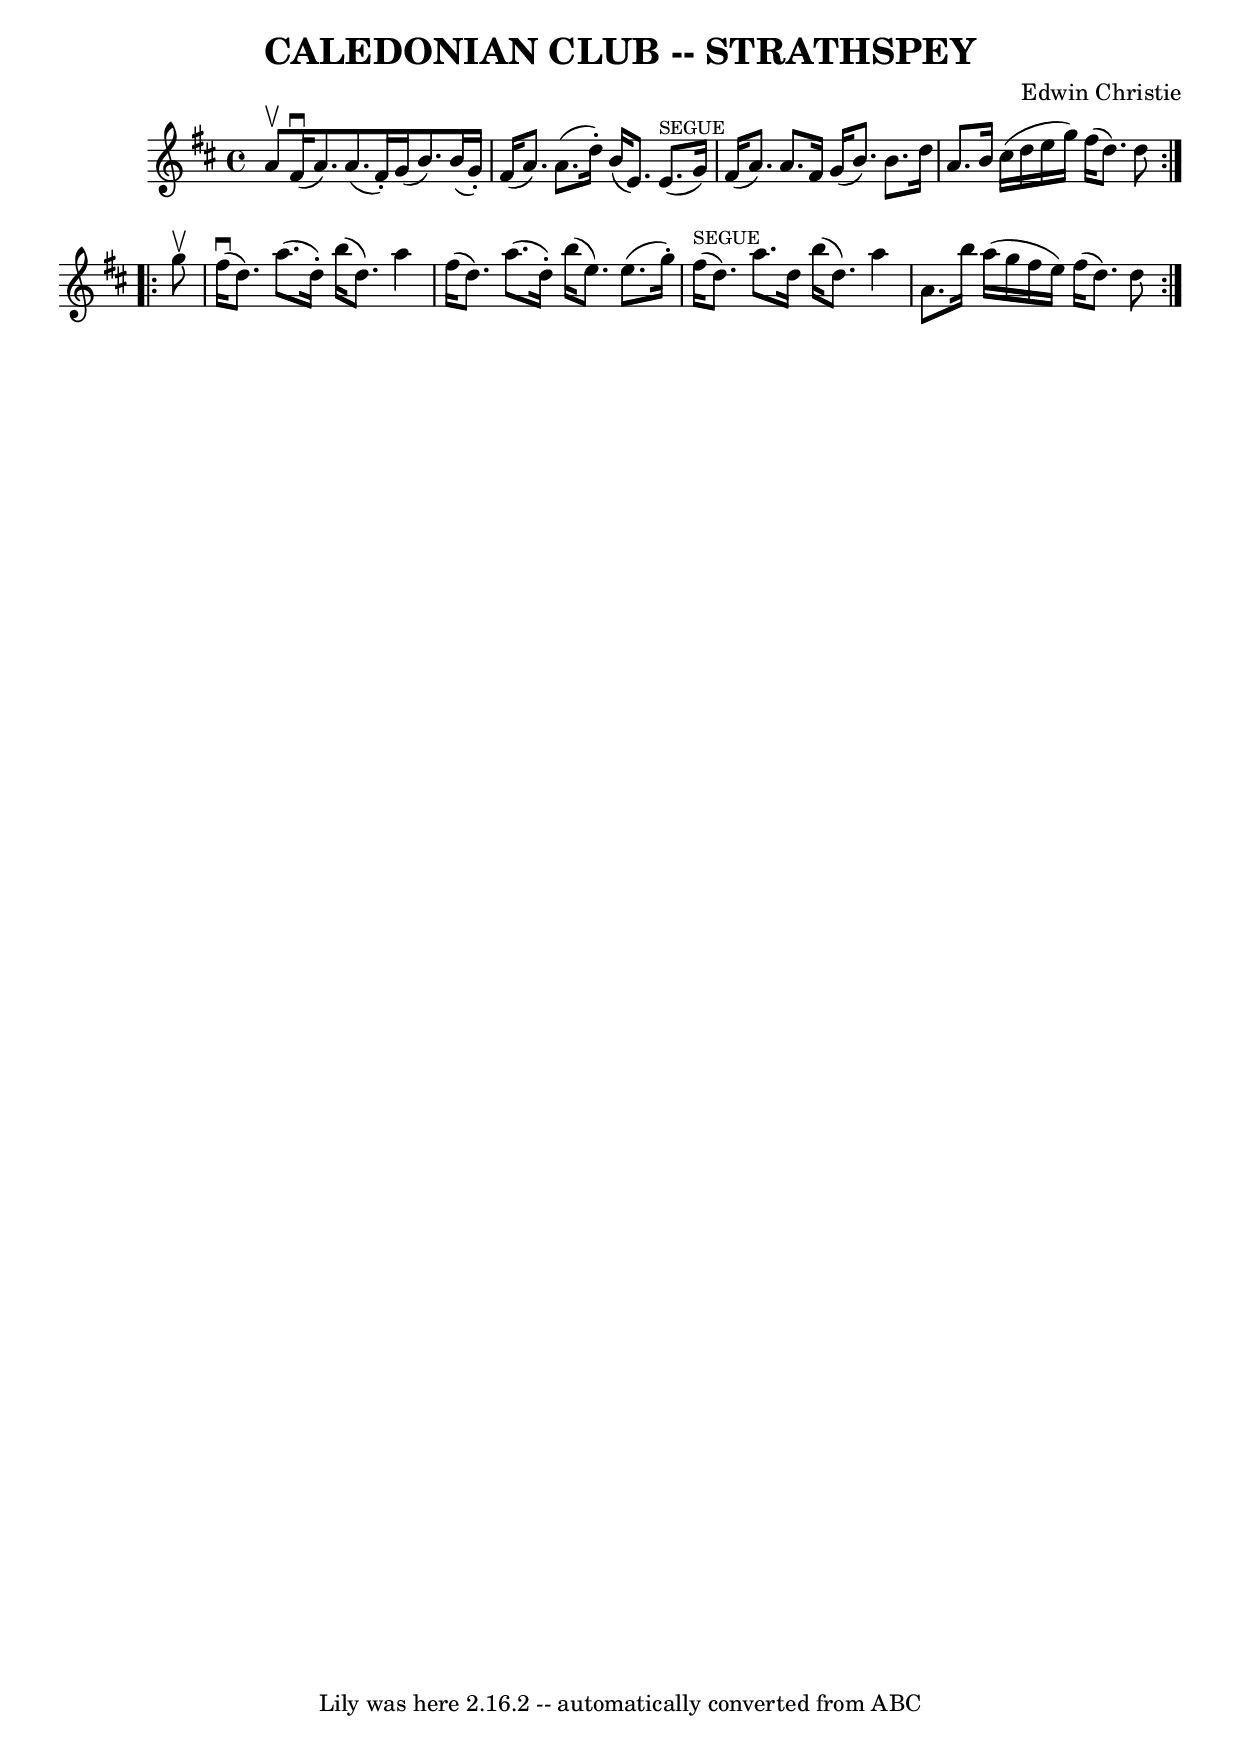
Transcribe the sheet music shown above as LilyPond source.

\version "2.16.2"
\include "Mammoth.ily"
\header {
  %% book = "Ryan's Mammoth Collection of Fiddle Tunes"
 composer = "Edwin Christie"
 crossRefNumber = "1"
 footnotes = ""
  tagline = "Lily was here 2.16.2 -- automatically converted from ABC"
  title = "CALEDONIAN CLUB -- STRATHSPEY"

}
voicedefault =  {



  \repeat volta 2 {

    \override Staff.TimeSignature #'style = #'C
    \time 4/4 
    \key d \major a'8^\upbow        |
 fis'16 (^\downbow a'8.) a'8. (fis'16-.) g'16 (b'8.) b'16 (g'16-.)     |
 fis'16 (a'8.) a'8. (d''16-.) b'16 (e'8.) e'8.^\segue(g'16)        |
 fis'16 (a'8.) a'8. fis'16 g'16 (b'8.) b'8. d''16     |
 a'8. b'16 cis''16 (
 d''16 e''16 g''16) fis''16 (d''8.) d''8    
  }     

  \repeat volta 2 { g''8^\upbow        |
 fis''16 (^\downbow d''8.) a''8. (d''16-.) b''16 (d''8.) a''4    |
 fis''16 ( d''8.) a''8. (d''16-.) b''16 (e''8.) e''8. (g''16-.)        |
 fis''16^\segue(d''8.) a''8. d''16 b''16 ( d''8.) a''4     |
 a'8. b''16 a''16 (g''16 fis''16    
 e''16) fis''16 (d''8.) d''8    
  }   

}

\score{
  <<

    \context Staff="default"
    {
      \voicedefault 
      
    }

  >>
  \layout {
    
  }
  \midi {
  }

}
